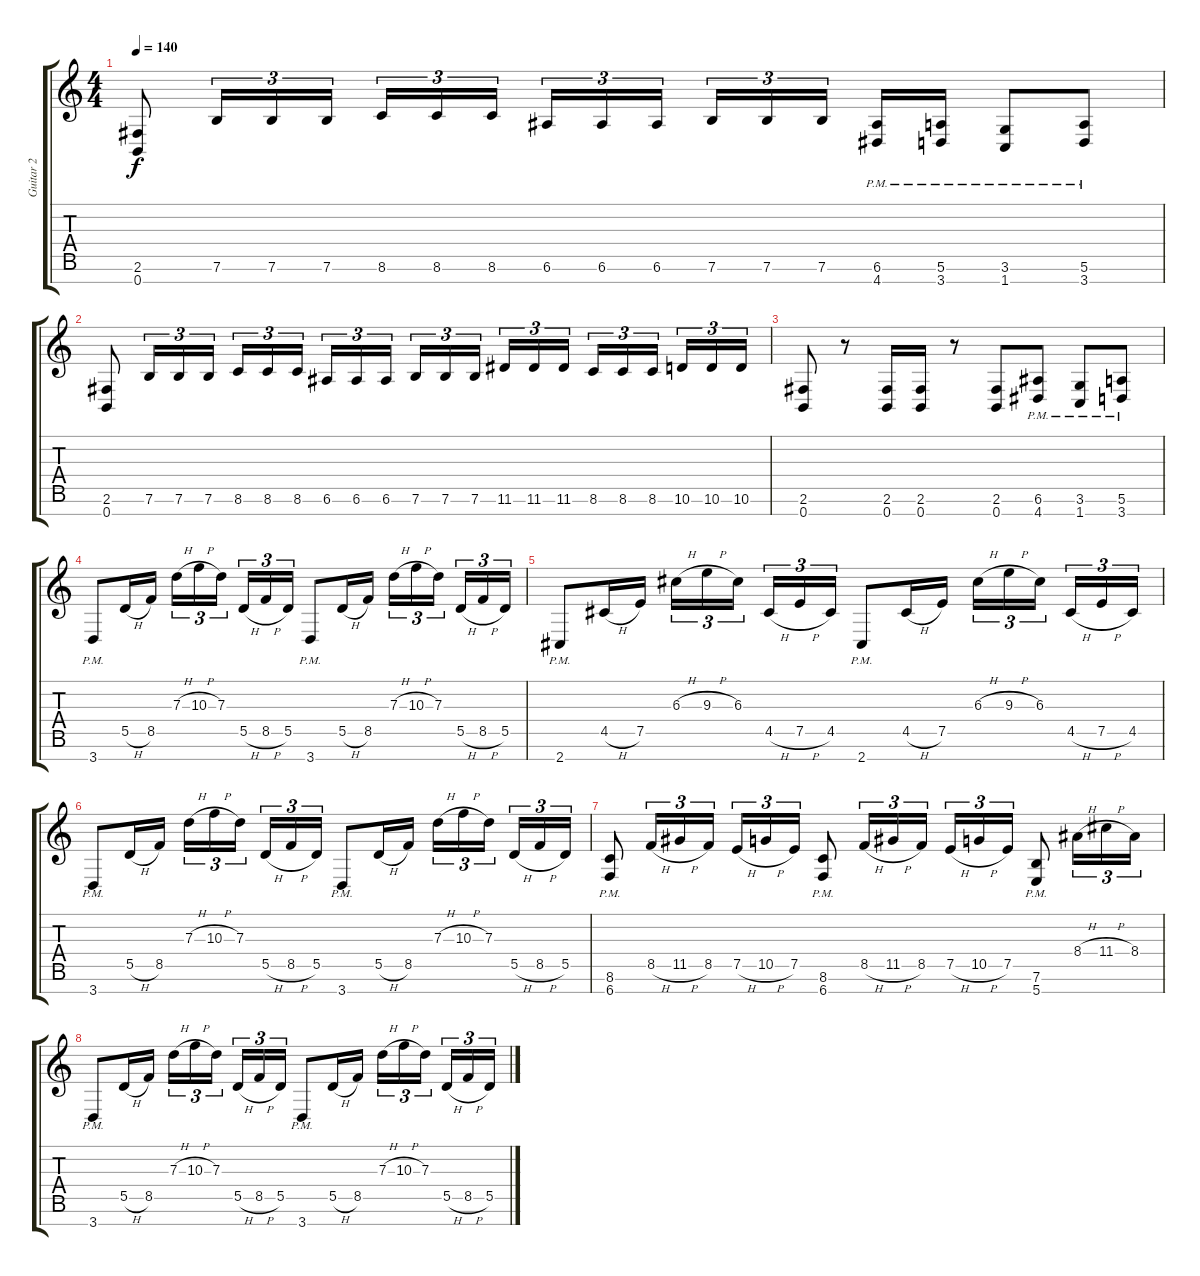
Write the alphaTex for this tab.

\track ("Guitar 2" "Guitar 2") {instrument distortionguitar}
\staff {score tabs}
\tuning (E4 B3 G3 D3 A2 E2 B1) {hide}
\ts (4 4)
\tempo 140
\clef g2
\ks c
(2.6 0.7).8{dy f} 7.6.16{tu (3 2)} 7.6.16{tu (3 2)} 7.6.16{tu (3 2)} 8.6.16{tu (3 2)} 8.6.16{tu (3 2)} 8.6.16{tu (3 2) beam splitsecondary} 6.6.16{tu (3 2)} 6.6.16{tu (3 2)} 6.6.16{tu (3 2)} 7.6.16{tu (3 2)} 7.6.16{tu (3 2)} 7.6.16{tu (3 2) beam splitsecondary} (6.6{pm} 4.7{pm}).16 (5.6{pm} 3.7{pm}).16 (3.6{pm} 1.7{pm}).8 (5.6{pm} 3.7{pm}).8 |
(2.6 0.7).8 7.6.16{tu (3 2)} 7.6.16{tu (3 2)} 7.6.16{tu (3 2)} 8.6.16{tu (3 2)} 8.6.16{tu (3 2)} 8.6.16{tu (3 2) beam splitsecondary} 6.6.16{tu (3 2)} 6.6.16{tu (3 2)} 6.6.16{tu (3 2)} 7.6.16{tu (3 2)} 7.6.16{tu (3 2)} 7.6.16{tu (3 2) beam splitsecondary} 11.6.16{tu (3 2)} 11.6.16{tu (3 2)} 11.6.16{tu (3 2)} 8.6.16{tu (3 2)} 8.6.16{tu (3 2)} 8.6.16{tu (3 2) beam splitsecondary} 10.6.16{tu (3 2)} 10.6.16{tu (3 2)} 10.6.16{tu (3 2)} |
(2.6 0.7).8 r.8 (2.6 0.7).16 (2.6 0.7).16 r.8 (2.6 0.7).8 (6.6{pm} 4.7{pm}).8 (3.6{pm} 1.7{pm}).8 (5.6{pm} 3.7{pm}).8 |
3.7{pm}.8 5.5{h}.16 8.5.16 7.3{h}.16{tu (3 2)} 10.3{h}.16{tu (3 2)} 7.3.16{tu (3 2) beam splitsecondary} 5.5{h}.16{tu (3 2)} 8.5{h}.16{tu (3 2)} 5.5.16{tu (3 2)} 3.7{pm}.8 5.5{h}.16 8.5.16 7.3{h}.16{tu (3 2)} 10.3{h}.16{tu (3 2)} 7.3.16{tu (3 2) beam splitsecondary} 5.5{h}.16{tu (3 2)} 8.5{h}.16{tu (3 2)} 5.5.16{tu (3 2)} |
2.7{pm}.8 4.5{h}.16 7.5.16 6.3{h}.16{tu (3 2)} 9.3{h}.16{tu (3 2)} 6.3.16{tu (3 2) beam splitsecondary} 4.5{h}.16{tu (3 2)} 7.5{h}.16{tu (3 2)} 4.5.16{tu (3 2)} 2.7{pm}.8 4.5{h}.16 7.5.16 6.3{h}.16{tu (3 2)} 9.3{h}.16{tu (3 2)} 6.3.16{tu (3 2) beam splitsecondary} 4.5{h}.16{tu (3 2)} 7.5{h}.16{tu (3 2)} 4.5.16{tu (3 2)} |
3.7{pm}.8 5.5{h}.16 8.5.16 7.3{h}.16{tu (3 2)} 10.3{h}.16{tu (3 2)} 7.3.16{tu (3 2) beam splitsecondary} 5.5{h}.16{tu (3 2)} 8.5{h}.16{tu (3 2)} 5.5.16{tu (3 2)} 3.7{pm}.8 5.5{h}.16 8.5.16 7.3{h}.16{tu (3 2)} 10.3{h}.16{tu (3 2)} 7.3.16{tu (3 2) beam splitsecondary} 5.5{h}.16{tu (3 2)} 8.5{h}.16{tu (3 2)} 5.5.16{tu (3 2)} |
(8.6{pm} 6.7{pm}).8 8.5{h}.16{tu (3 2)} 11.5{h}.16{tu (3 2)} 8.5.16{tu (3 2)} 7.5{h}.16{tu (3 2)} 10.5{h}.16{tu (3 2)} 7.5.16{tu (3 2)} (8.6{pm} 6.7{pm}).8 8.5{h}.16{tu (3 2)} 11.5{h}.16{tu (3 2)} 8.5.16{tu (3 2) beam splitsecondary} 7.5{h}.16{tu (3 2)} 10.5{h}.16{tu (3 2)} 7.5.16{tu (3 2)} (7.6{pm} 5.7{pm}).8 8.4{h}.16{tu (3 2)} 11.4{h}.16{tu (3 2)} 8.4.16{tu (3 2)} |
3.7{pm}.8 5.5{h}.16 8.5.16 7.3{h}.16{tu (3 2)} 10.3{h}.16{tu (3 2)} 7.3.16{tu (3 2) beam splitsecondary} 5.5{h}.16{tu (3 2)} 8.5{h}.16{tu (3 2)} 5.5.16{tu (3 2)} 3.7{pm}.8 5.5{h}.16 8.5.16 7.3{h}.16{tu (3 2)} 10.3{h}.16{tu (3 2)} 7.3.16{tu (3 2) beam splitsecondary} 5.5{h}.16{tu (3 2)} 8.5{h}.16{tu (3 2)} 5.5.16{tu (3 2)}
